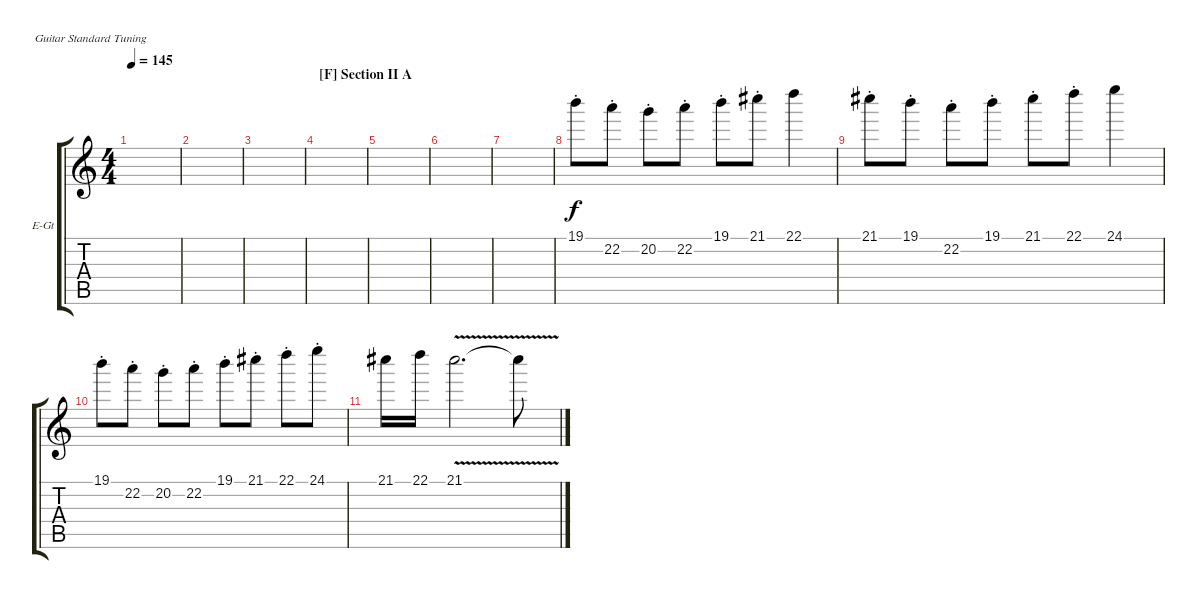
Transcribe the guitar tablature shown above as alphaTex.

\defaultSystemsLayout 4
\bracketExtendMode groupsimilarinstruments
\firstSystemTrackNameOrientation horizontal
\otherSystemsTrackNameOrientation horizontal
\track ("Flutes" "E-Gt") {instrument electricguitarclean}
\staff {score tabs}
\tuning (E4 B3 G3 D3 A2 E2)
\ts (4 4)
\tempo 145
\clef g2
\scale
0.333333
\ks c
|
\scale
0.333333 |
\scale
0.333333 |
\section ("F" "Section II A")
\scale
0.333333 |
\scale
0.333333 |
\scale
0.333333 |
\scale
0.333333 |
\scale
0.333333 19.1{st}.8 22.2{st}.8 20.2{st}.8 22.2{st}.8 19.1{st}.8 21.1{st}.8 22.1.4 |
\scale
0.333333 21.1{st}.8 19.1{st}.8 22.2{st}.8 19.1{st}.8 21.1{st}.8 22.1{st}.8 24.1.4 |
\scale
0.333333 19.1{st}.8 22.2{st}.8 20.2{st}.8 22.2{st}.8 19.1{st}.8 21.1{st}.8 22.1{st}.8 24.1{st}.8 |
\scale
0.333333 21.1.16 22.1.16 21.1{v}.2{d} 21.1{v t}.8 |
\scale
0.333333 |
\scale
0.333333 |
\scale
0.333333 |
\scale
0.333333 |
\scale
0.333333
